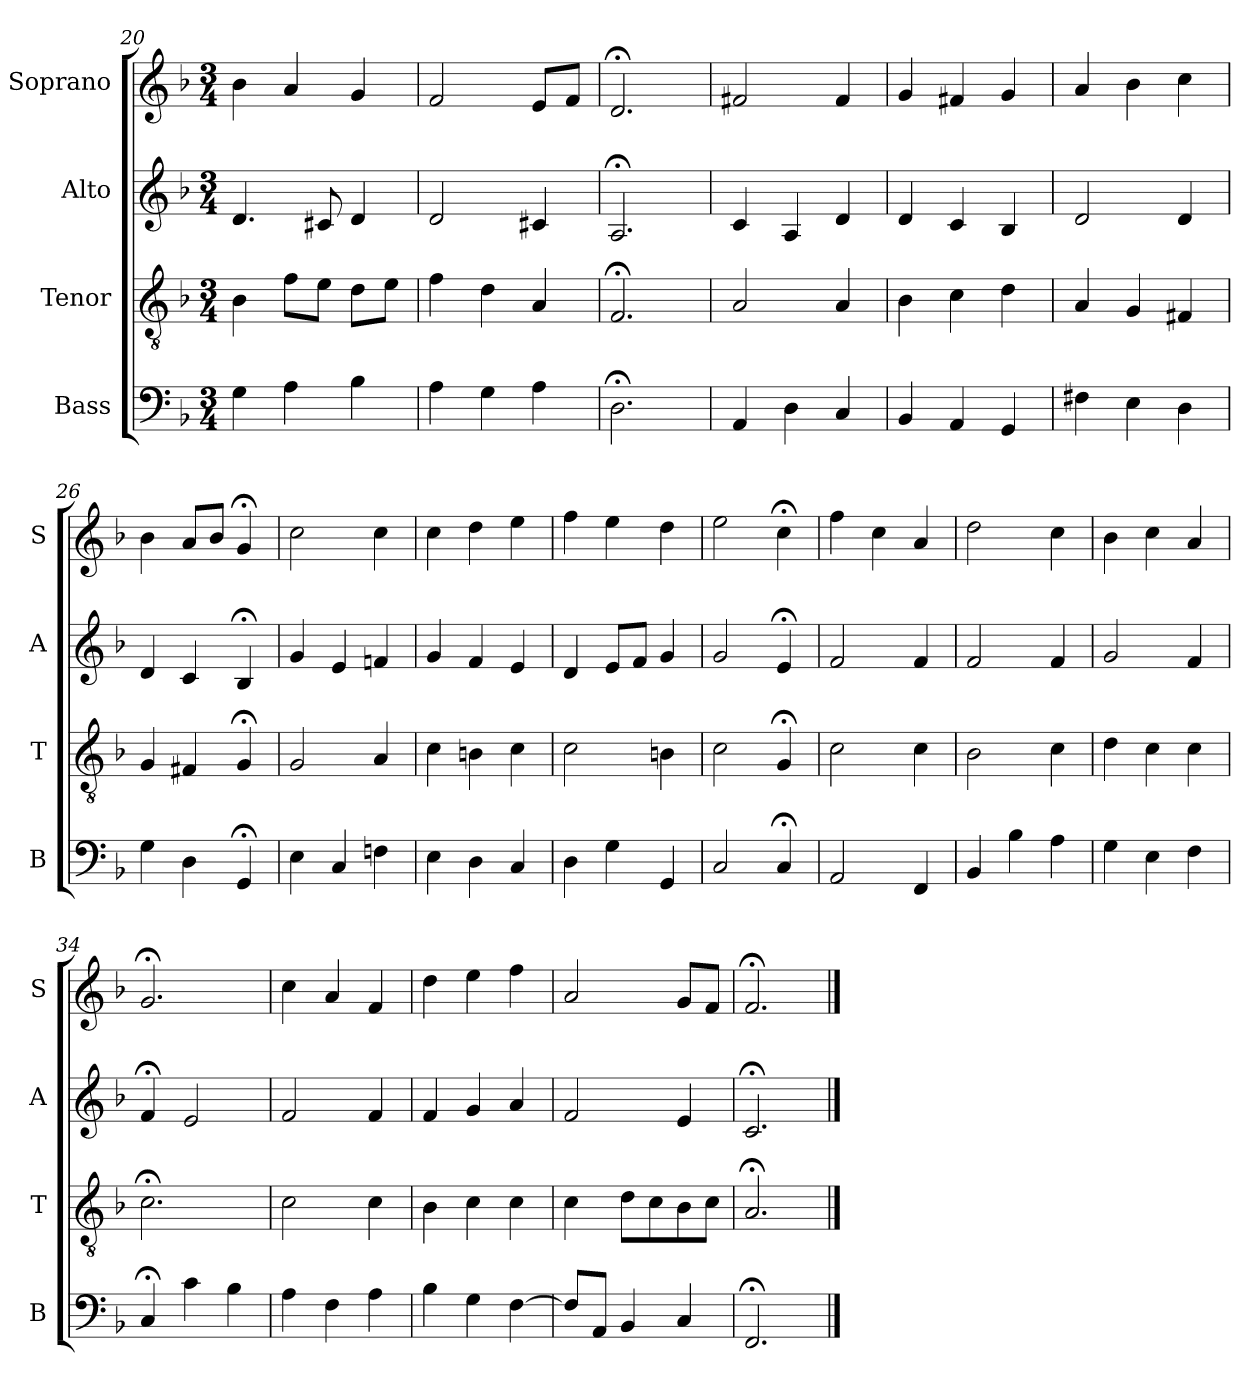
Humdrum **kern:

**kern	**kern	**kern	**kern
*part4	*part3	*part2	*part1
*staff4	*staff3	*staff2	*staff1
*I"Bass	*I"Tenor	*I"Alto	*I"Soprano
*I'B	*I'T	*I'A	*I'S
*clefF4	*clefGv2	*clefG2	*clefG2
*k[b-]	*k[b-]	*k[b-]	*k[b-]
*F:	*F:	*F:	*F:
*M3/4	*M3/4	*M3/4	*M3/4
=20	=20	=20	=20
4G	4B-	4.d	4b-
4A	8fL	.	4a
.	8eJ	8c#X	.
4B-	8dL	4d	4g
.	8eJ	.	.
=21	=21	=21	=21
4A	4f	2d	2f
4G	4d	.	.
4A	4A	4c#X	8eL
.	.	.	8fJ
=22	=22	=22	=22
2.D;<	2.F;<	2.A;<	2.d;<
=23	=23	=23	=23
4AAi	2Ai	4ci	2f#Xi
4D	.	4A	.
4C	4A	4d	4f#
=24	=24	=24	=24
4BB-	4B-	4d	4g
4AAi	4ci	4ci	4f#Xi
4GG	4d	4B-	4g
=25	=25	=25	=25
4F#X	4A	2d	4a
4E	4G	.	4b-
4D	4F#X	4d	4cc
=26	=26	=26	=26
4G	4G	4d	4b-
4D	4F#X	4c	8aL
.	.	.	8b-J
4GG;<	4G;<	4B-;<	4g;<
=27	=27	=27	=27
4E	2G	4g	2cc
4C	.	4e	.
4Fn	4A	4fn	4cc
=28	=28	=28	=28
4E	4c	4g	4cc
4Di	4Bni	4fi	4ddi
4C	4c	4e	4ee
=29	=29	=29	=29
4D	2c	4d	4ff
4G	.	8eL	4ee
.	.	8fJ	.
4GG	4Bn	4g	4dd
=30	=30	=30	=30
2C	2c	2g	2ee
4C;<	4G;<	4e;<	4cc;<
=31	=31	=31	=31
2AA	2c	2f	4ff
.	.	.	4cc
4FF	4c	4f	4a
=32	=32	=32	=32
4BB-	2B-	2f	2dd
4B-	.	.	.
4A	4c	4f	4cc
=33	=33	=33	=33
4G	4d	2g	4b-
4E	4c	.	4cc
4F	4c	4f	4a
=34	=34	=34	=34
4C;<	2.c;<	4f;<	2.g;<
4c	.	2e	.
4B-	.	.	.
=35	=35	=35	=35
4A	2c	2f	4cc
4F	.	.	4a
4A	4c	4f	4f
=36	=36	=36	=36
4B-	4B-	4f	4dd
4G	4c	4g	4ee
[4F	4c	4a	4ff
=37	=37	=37	=37
8FL]	4c	2f	2a
8AAJ	.	.	.
4BB-	8dL	.	.
.	8c	.	.
4C	8B-	4e	8gL
.	8cJ	.	8fJ
=38	=38	=38	=38
2.FF;<	2.A;<	2.c;<	2.f;<
==	==	==	==
*-	*-	*-	*-
